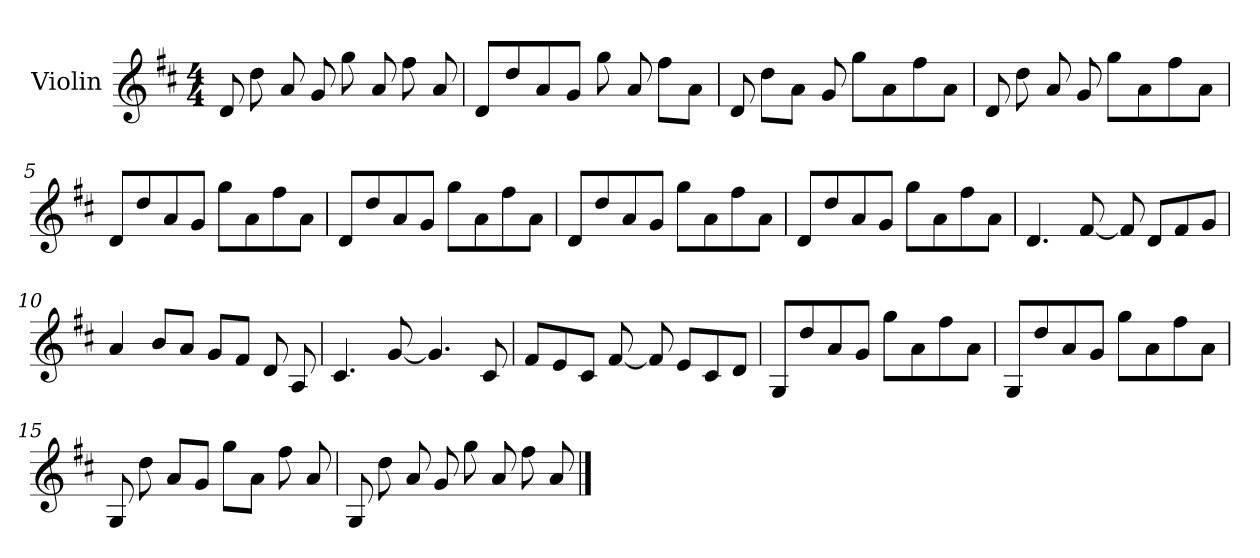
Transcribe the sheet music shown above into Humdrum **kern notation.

**kern
*part1
*staff1
*I"Violin
*I'Vln.
*clefG2
*k[f#c#]
*M4/4
=1
8d/
8dd\
8a/
8g/
8gg\
8a/
8ff#\
8a/
=2
8d/L
8dd/
8a/
8g/J
8gg\
8a/
8ff#\L
8a\J
=3
8d/
8dd\L
8a\J
8g/
8gg\L
8a\
8ff#\
8a\J
=4
8d/
8dd\
8a/
8g/
8gg\L
8a\
8ff#\
8a\J
!!LO:LB:g=z
=5
8d/L
8dd/
8a/
8g/J
8gg\L
8a\
8ff#\
8a\J
=6
8d/L
8dd/
8a/
8g/J
8gg\L
8a\
8ff#\
8a\J
=7
8d/L
8dd/
8a/
8g/J
8gg\L
8a\
8ff#\
8a\J
=8
8d/L
8dd/
8a/
8g/J
8gg\L
8a\
8ff#\
8a\J
=9
4.d/
[8f#/
8f#/]
8d/L
8f#/
8g/J
!!LO:LB:g=z
=10
4a/
8b/L
8a/J
8g/L
8f#/J
8d/
8A/
=11
4.c#/
[8g/
4.g/]
8c#/
=12
8f#/L
8e/
8c#/J
[8f#/
8f#/]
8e/L
8c#/
8d/J
=13
8G/L
8dd/
8a/
8g/J
8gg\L
8a\
8ff#\
8a\J
=14
8G/L
8dd/
8a/
8g/J
8gg\L
8a\
8ff#\
8a\J
!!LO:LB:g=z
=15
8G/
8dd\
8a/L
8g/J
8gg\L
8a\J
8ff#\
8a/
=16
8G/
8dd\
8a/
8g/
8gg\
8a/
8ff#\
8a/
==
*-
